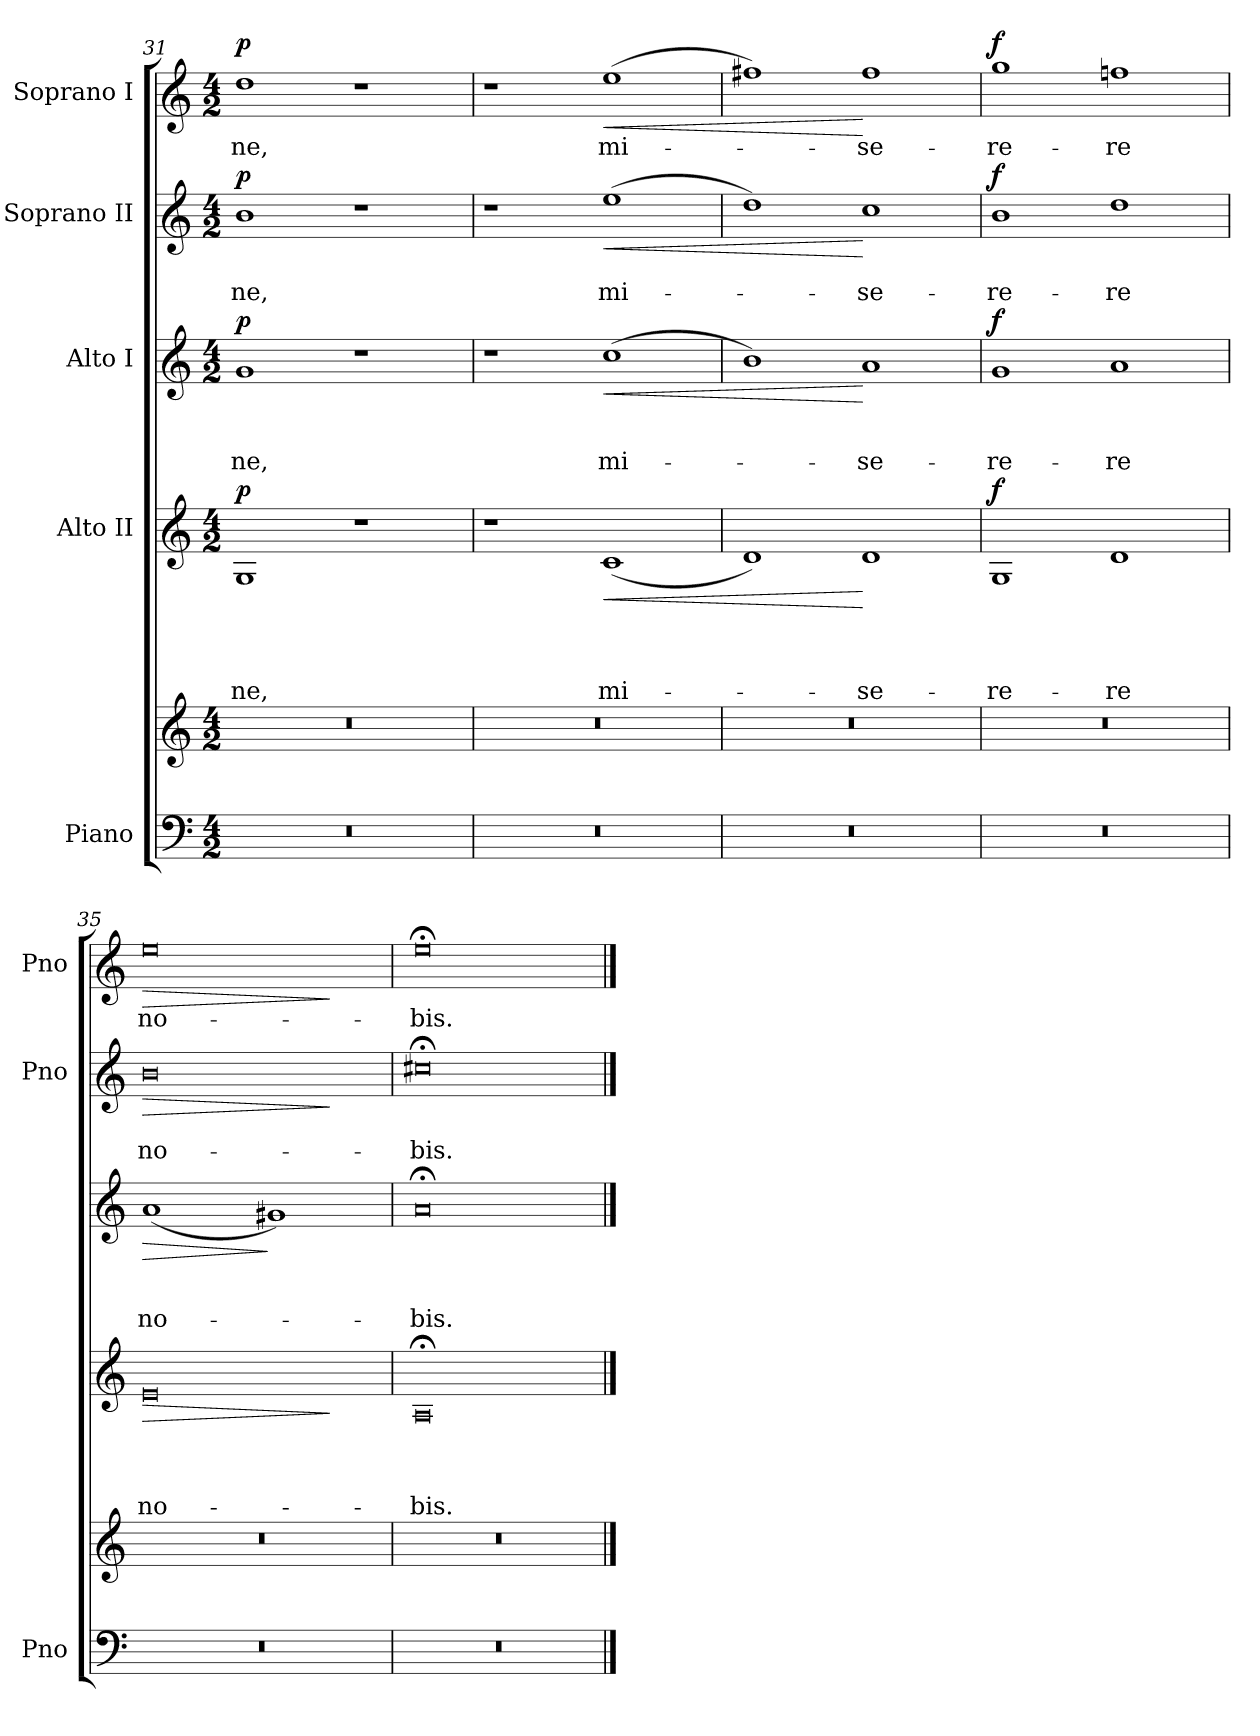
**kern	**kern	**kern	**text	**text	**text	**text	**dynam	**kern	**text	**text	**text	**dynam	**kern	**text	**text	**dynam	**kern	**text	**dynam
*part5	*part5	*part4	*part4	*part4	*part4	*part4	*part4	*part3	*part3	*part3	*part3	*part3	*part2	*part2	*part2	*part2	*part1	*part1	*part1
*staff6	*staff5	*staff4	*staff4	*staff4	*staff4	*staff4	*staff4	*staff3	*staff3	*staff3	*staff3	*staff3	*staff2	*staff2	*staff2	*staff2	*staff1	*staff1	*staff1
*I"Piano	*	*I"Alto II	*	*	*	*	*	*I"Alto I	*	*	*	*	*I"Soprano II	*	*	*	*I"Soprano I	*	*
*I'Pno	*	*	*	*	*	*	*	*	*	*	*	*	*I'Pno	*	*	*	*I'Pno	*	*
*clefF4	*clefG2	*clefG2	*	*	*	*	*	*clefG2	*	*	*	*	*clefG2	*	*	*	*clefG2	*	*
*k[]	*k[]	*k[]	*	*	*	*	*	*k[]	*	*	*	*	*k[]	*	*	*	*k[]	*	*
*C:	*C:	*C:	*	*	*	*	*	*C:	*	*	*	*	*C:	*	*	*	*C:	*	*
*M4/2	*M4/2	*M4/2	*	*	*	*	*	*M4/2	*	*	*	*	*M4/2	*	*	*	*M4/2	*	*
=31	=31	=31	=31	=31	=31	=31	=31	=31	=31	=31	=31	=31	=31	=31	=31	=31	=31	=31	=31
!	!	!	!	!	!	!	!LO:DY:a	!	!	!	!	!LO:DY:a	!	!	!	!LO:DY:a	!	!	!LO:DY:a
0r	0r	1G	.	.	.	-ne,	p	1g	.	.	-ne,	p	1b	.	-ne,	p	1dd	-ne,	p
.	.	1r	.	.	.	.	.	1r	.	.	.	.	1r	.	.	.	1r	.	.
!!LO:LB:g=z
=32	=32	=32	=32	=32	=32	=32	=32	=32	=32	=32	=32	=32	=32	=32	=32	=32	=32	=32	=32
0r	0r	1r	.	.	.	.	.	1r	.	.	.	.	1r	.	.	.	1r	.	.
!	!	!	!	!	!	!	!LO:HP:b	!	!	!	!	!LO:HP:b	!	!	!	!LO:HP:b	!	!	!LO:HP:b
.	.	(1c	.	.	.	mi-	<	(1cc	.	.	mi-	<	(1ee	.	mi-	<	(1ee	mi-	<
=33	=33	=33	=33	=33	=33	=33	=33	=33	=33	=33	=33	=33	=33	=33	=33	=33	=33	=33	=33
0r	0r	1d)	.	.	.	.	.	1b)	.	.	.	.	1dd)	.	.	.	1ff#X)	.	.
.	.	1d	.	.	.	-se-	[	1a	.	.	-se-	[	1cc	.	-se-	[	1ff#	-se-	[
=34	=34	=34	=34	=34	=34	=34	=34	=34	=34	=34	=34	=34	=34	=34	=34	=34	=34	=34	=34
!	!	!	!	!	!	!	!LO:DY:a	!	!	!	!	!LO:DY:a	!	!	!	!LO:DY:a	!	!	!LO:DY:a
0r	0r	1G	.	.	.	-re-	f	1g	.	.	-re-	f	1b	.	-re-	f	1gg	-re-	f
.	.	1d	.	.	.	-re	.	1a	.	.	-re	.	1dd	.	-re	.	1ffn	-re	.
=35	=35	=35	=35	=35	=35	=35	=35	=35	=35	=35	=35	=35	=35	=35	=35	=35	=35	=35	=35
!	!	!	!	!	!	!	!LO:HP:b	!	!	!	!	!LO:HP:b	!	!	!	!LO:HP:b	!	!	!LO:HP:b
0r	0r	0e	.	.	.	no-	>	(1a	.	.	no-	>	0b	.	no-	>	0ee	no-	>
.	.	.	.	.	.	.	.	1g#X)	.	.	.	]	.	.	.	.	.	.	.
.	.	.	.	.	.	.	]	.	.	.	.	.	.	.	.	]	.	.	]
=36	=36	=36	=36	=36	=36	=36	=36	=36	=36	=36	=36	=36	=36	=36	=36	=36	=36	=36	=36
0r	0r	0A;<	.	.	.	-bis.	.	0a;<	.	.	-bis.	.	0cc#X;<	.	-bis.	.	0ee;<	-bis.	.
==	==	==	==	==	==	==	==	==	==	==	==	==	==	==	==	==	==	==	==
*-	*-	*-	*-	*-	*-	*-	*-	*-	*-	*-	*-	*-	*-	*-	*-	*-	*-	*-	*-
